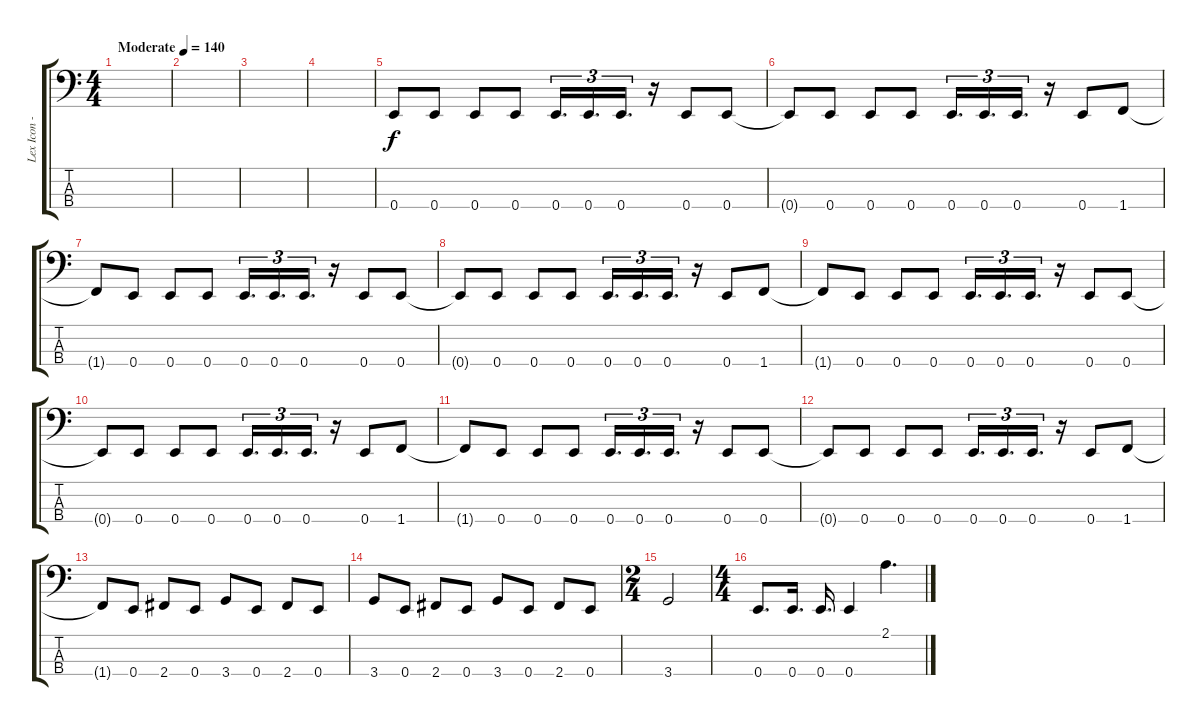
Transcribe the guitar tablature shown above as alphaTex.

\track ("Lex Icon - Bass" "Lex Icon -") {instrument electricbasspick}
\staff {score tabs}
\tuning (G2 D2 A1 E1) {hide}
\ts (4 4)
\tempo (140 "Moderate")
\clef f4
\ks c
|
|
|
|
0.4.8 0.4.8 0.4.8 0.4.8 0.4.16{d tu (3 2)} 0.4.16{d tu (3 2)} 0.4.16{d tu (3 2)} r.16 0.4.8 0.4.8 |
0.4{t}.8 0.4.8 0.4.8 0.4.8 0.4.16{d tu (3 2)} 0.4.16{d tu (3 2)} 0.4.16{d tu (3 2)} r.16 0.4.8 1.4.8 |
1.4{t}.8 0.4.8 0.4.8 0.4.8 0.4.16{d tu (3 2)} 0.4.16{d tu (3 2)} 0.4.16{d tu (3 2)} r.16 0.4.8 0.4.8 |
0.4{t}.8 0.4.8 0.4.8 0.4.8 0.4.16{d tu (3 2)} 0.4.16{d tu (3 2)} 0.4.16{d tu (3 2)} r.16 0.4.8 1.4.8 |
1.4{t}.8 0.4.8 0.4.8 0.4.8 0.4.16{d tu (3 2)} 0.4.16{d tu (3 2)} 0.4.16{d tu (3 2)} r.16 0.4.8 0.4.8 |
0.4{t}.8 0.4.8 0.4.8 0.4.8 0.4.16{d tu (3 2)} 0.4.16{d tu (3 2)} 0.4.16{d tu (3 2)} r.16 0.4.8 1.4.8 |
1.4{t}.8 0.4.8 0.4.8 0.4.8 0.4.16{d tu (3 2)} 0.4.16{d tu (3 2)} 0.4.16{d tu (3 2)} r.16 0.4.8 0.4.8 |
0.4{t}.8 0.4.8 0.4.8 0.4.8 0.4.16{d tu (3 2)} 0.4.16{d tu (3 2)} 0.4.16{d tu (3 2)} r.16 0.4.8 1.4.8 |
1.4{t}.8 0.4.8 2.4.8 0.4.8 3.4.8 0.4.8 2.4.8 0.4.8 |
3.4.8 0.4.8 2.4.8 0.4.8 3.4.8 0.4.8 2.4.8 0.4.8 |
\ts (2 4)
3.4.2 |
\ts (4 4)
0.4.8{d} 0.4.16{d} 0.4.16{d} 0.4.4 2.1.4{d}
